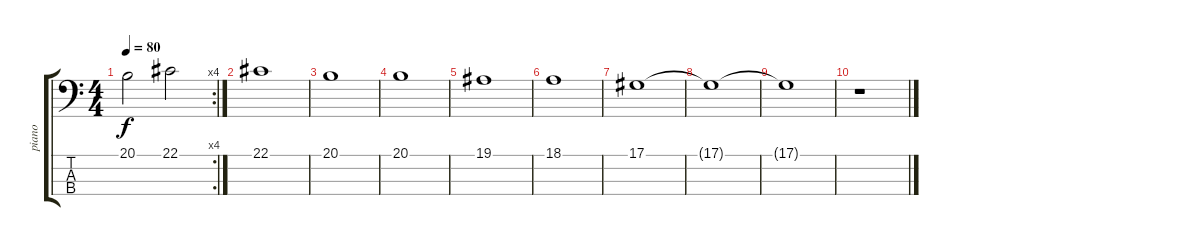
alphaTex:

\track ("piano" "piano") {instrument acousticgrandpiano}
\staff {score tabs}
\tuning (Eb2 Bb1 F1 C1) {hide}
\rc 4
\ts (4 4)
\tempo 80
\clef f4
\ks c
20.1.2{dy f} 22.1.2 |
22.1.1 |
20.1.1 |
20.1.1 |
19.1.1 |
18.1.1 |
17.1.1 |
17.1{t}.1{volume 0} |
17.1{t}.1 |
r.1
